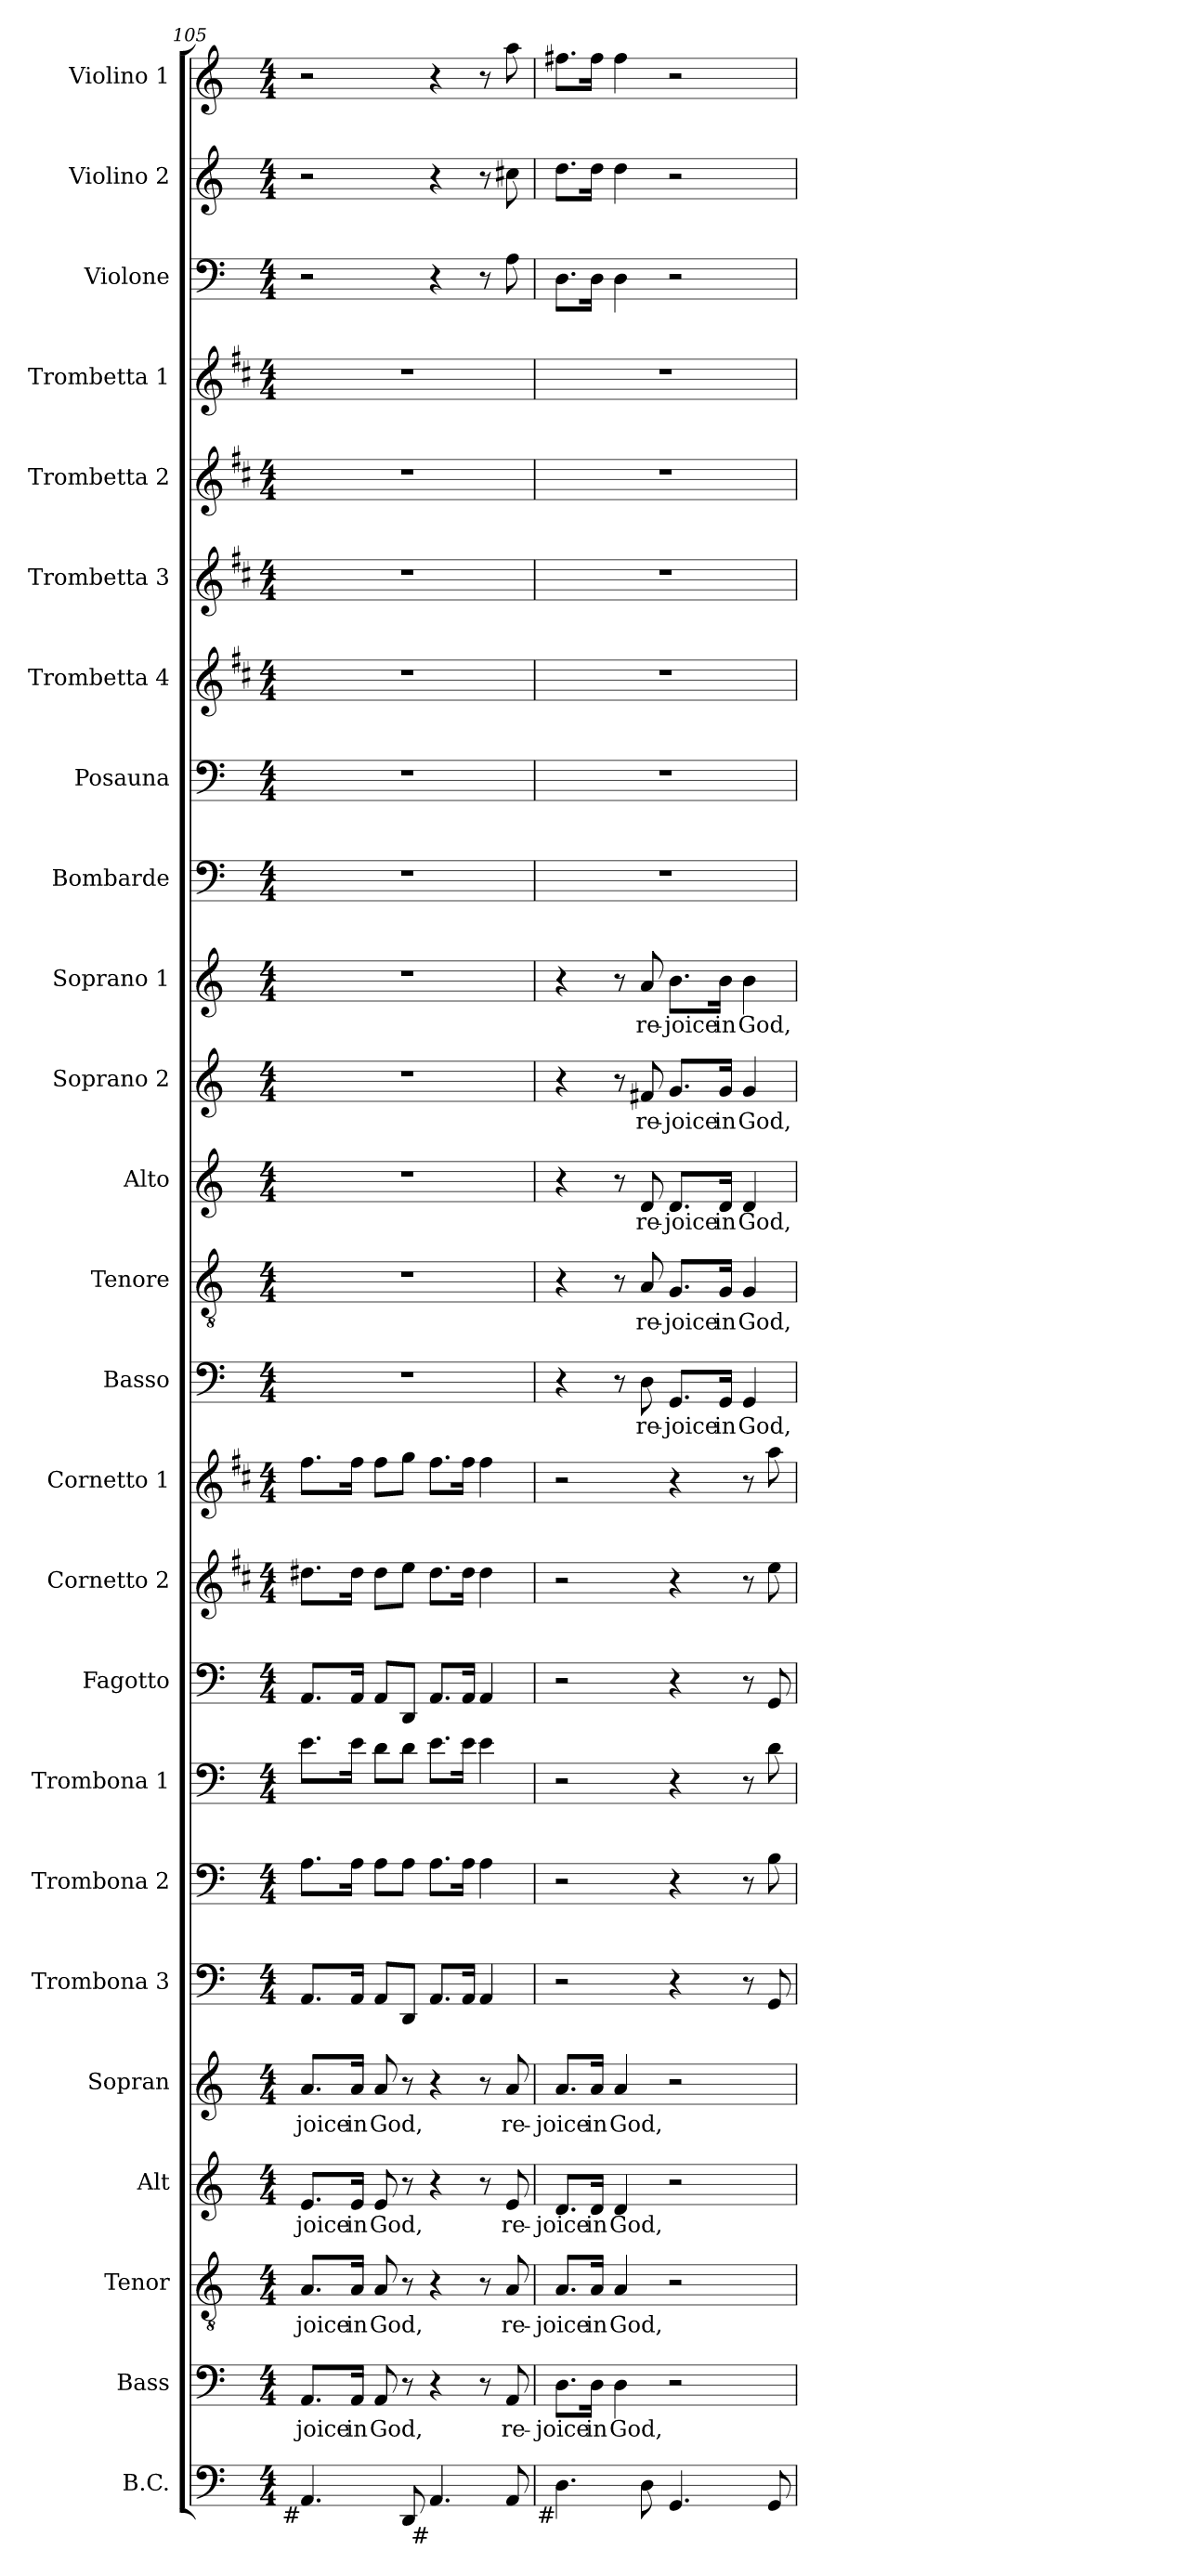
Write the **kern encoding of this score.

**kern	**kern	**text	**kern	**text	**kern	**text	**kern	**text	**kern	**kern	**kern	**kern	**kern	**kern	**kern	**text	**kern	**text	**kern	**text	**kern	**text	**kern	**text	**kern	**kern	**kern	**kern	**kern	**kern	**kern	**kern	**kern
*part25	*part24	*part24	*part23	*part23	*part22	*part22	*part21	*part21	*part20	*part19	*part18	*part17	*part16	*part15	*part14	*part14	*part13	*part13	*part12	*part12	*part11	*part11	*part10	*part10	*part9	*part8	*part7	*part6	*part5	*part4	*part3	*part2	*part1
*staff25	*staff24	*staff24	*staff23	*staff23	*staff22	*staff22	*staff21	*staff21	*staff20	*staff19	*staff18	*staff17	*staff16	*staff15	*staff14	*staff14	*staff13	*staff13	*staff12	*staff12	*staff11	*staff11	*staff10	*staff10	*staff9	*staff8	*staff7	*staff6	*staff5	*staff4	*staff3	*staff2	*staff1
*I"B.C.	*I"Bass	*	*I"Tenor	*	*I"Alt	*	*I"Sopran	*	*I"Trombona 3	*I"Trombona 2	*I"Trombona 1	*I"Fagotto	*I"Cornetto 2	*I"Cornetto 1	*I"Basso	*	*I"Tenore	*	*I"Alto	*	*I"Soprano 2	*	*I"Soprano 1	*	*I"Bombarde	*I"Posauna	*I"Trombetta 4	*I"Trombetta 3	*I"Trombetta 2	*I"Trombetta 1	*I"Violone	*I"Violino 2	*I"Violino 1
*I'B.C.	*I'B.	*	*I'T.	*	*I'A.	*	*I'S.	*	*I'Tbn. 2	*I'Tbn. 2	*I'Tbn. 1	*I'Fag.	*I'Cor. 2	*I'Cor. 1	*I'B.	*	*I'T.	*	*I'A.	*	*I'S.	*	*I'S.	*	*	*	*	*	*	*	*	*I'Vl. 2	*I'Vl. 1
!!LO:PB:g=z
*clefF4	*clefF4	*	*clefGv2	*	*clefG2	*	*clefG2	*	*clefF4	*clefF4	*clefF4	*clefF4	*clefG2	*clefG2	*clefF4	*	*clefGv2	*	*clefG2	*	*clefG2	*	*clefG2	*	*clefF4	*clefF4	*clefG2	*clefG2	*clefG2	*clefG2	*clefF4	*clefG2	*clefG2
*	*	*	*ITrd7c12	*	*	*	*	*	*	*	*	*	*ITrd1c2	*ITrd1c2	*	*	*ITrd7c12	*	*	*	*	*	*	*	*	*	*ITrd1c2	*ITrd1c2	*ITrd1c2	*ITrd1c2	*	*	*
*k[]	*k[]	*	*k[]	*	*k[]	*	*k[]	*	*k[]	*k[]	*k[]	*k[]	*k[]	*k[]	*k[]	*	*k[]	*	*k[]	*	*k[]	*	*k[]	*	*k[]	*k[]	*k[]	*k[]	*k[]	*k[]	*k[]	*k[]	*k[]
*C:	*C:	*	*C:	*	*C:	*	*C:	*	*C:	*C:	*C:	*C:	*C:	*C:	*C:	*	*C:	*	*C:	*	*C:	*	*C:	*	*C:	*C:	*C:	*C:	*C:	*C:	*C:	*C:	*C:
*M4/4	*M4/4	*	*M4/4	*	*M4/4	*	*M4/4	*	*M4/4	*M4/4	*M4/4	*M4/4	*M4/4	*M4/4	*M4/4	*	*M4/4	*	*M4/4	*	*M4/4	*	*M4/4	*	*M4/4	*M4/4	*M4/4	*M4/4	*M4/4	*M4/4	*M4/4	*M4/4	*M4/4
=105	=105	=105	=105	=105	=105	=105	=105	=105	=105	=105	=105	=105	=105	=105	=105	=105	=105	=105	=105	=105	=105	=105	=105	=105	=105	=105	=105	=105	=105	=105	=105	=105	=105
!	!	!LO:LY:b:color=#000000	!	!	!	!	!	!	!	!	!	!	!	!	!	!	!	!	!	!	!	!	!	!	!	!	!	!	!	!	!	!	!
!	!	!	!	!LO:LY:b:color=#000000	!	!	!	!	!	!	!	!	!	!	!	!	!	!	!	!	!	!	!	!	!	!	!	!	!	!	!	!	!
!	!	!	!	!	!	!LO:LY:b:color=#000000	!	!	!	!	!	!	!	!	!	!	!	!	!	!	!	!	!	!	!	!	!	!	!	!	!	!	!
!LO:TX:b:rj:t=#	!	!	!	!	!	!	!	!	!	!	!	!	!	!	!	!	!	!	!	!	!	!	!	!	!	!	!	!	!	!	!	!	!
!	!	!	!	!	!	!	!	!LO:LY:b:color=#000000	!	!	!	!	!	!	!	!	!	!	!	!	!	!	!	!	!	!	!	!	!	!	!	!	!
4.AAi/	8.AAi/L	-joice	8.AAi/L	-joice	8.ei/L	-joice	8.ai/L	-joice	8.AAi/L	8.Ai\L	8.ei\L	8.AAi/L	8.cc#Xi\L	8.eei\L	1r	.	1r	.	1r	.	1r	.	1r	.	1r	1r	1r	1r	1r	1r	2r	2r	2r
!	!	!LO:LY:b:color=#000000	!	!	!	!	!	!	!	!	!	!	!	!	!	!	!	!	!	!	!	!	!	!	!	!	!	!	!	!	!	!	!
!	!	!	!	!LO:LY:b:color=#000000	!	!	!	!	!	!	!	!	!	!	!	!	!	!	!	!	!	!	!	!	!	!	!	!	!	!	!	!	!
!	!	!	!	!	!	!LO:LY:b:color=#000000	!	!	!	!	!	!	!	!	!	!	!	!	!	!	!	!	!	!	!	!	!	!	!	!	!	!	!
!	!	!	!	!	!	!	!	!LO:LY:b:color=#000000	!	!	!	!	!	!	!	!	!	!	!	!	!	!	!	!	!	!	!	!	!	!	!	!	!
.	16AAi/Jk	in	16AAi/Jk	in	16ei/Jk	in	16ai/Jk	in	16AAi/Jk	16Ai\Jk	16ei\Jk	16AAi/Jk	16cc#i\Jk	16eei\Jk	.	.	.	.	.	.	.	.	.	.	.	.	.	.	.	.	.	.	.
!	!	!LO:LY:b:color=#000000	!	!	!	!	!	!	!	!	!	!	!	!	!	!	!	!	!	!	!	!	!	!	!	!	!	!	!	!	!	!	!
!	!	!	!	!LO:LY:b:color=#000000	!	!	!	!	!	!	!	!	!	!	!	!	!	!	!	!	!	!	!	!	!	!	!	!	!	!	!	!	!
!	!	!	!	!	!	!LO:LY:b:color=#000000	!	!	!	!	!	!	!	!	!	!	!	!	!	!	!	!	!	!	!	!	!	!	!	!	!	!	!
!	!	!	!	!	!	!	!	!LO:LY:b:color=#000000	!	!	!	!	!	!	!	!	!	!	!	!	!	!	!	!	!	!	!	!	!	!	!	!	!
.	8AAi/	God,	8AAi/	God,	8ei/	God,	8ai/	God,	8AAi/L	8Ai\L	8di\L	8AAi/L	8cc#i\L	8eei\L	.	.	.	.	.	.	.	.	.	.	.	.	.	.	.	.	.	.	.
8DDi/	8r	.	8r	.	8r	.	8r	.	8DDi/J	8Ai\J	8di\J	8DDi/J	8ddi\J	8ffi\J	.	.	.	.	.	.	.	.	.	.	.	.	.	.	.	.	.	.	.
!LO:TX:b:rj:t=#	!	!	!	!	!	!	!	!	!	!	!	!	!	!	!	!	!	!	!	!	!	!	!	!	!	!	!	!	!	!	!	!	!
4.AAi/	4r	.	4r	.	4r	.	4r	.	8.AAi/L	8.Ai\L	8.ei\L	8.AAi/L	8.cc#i\L	8.eei\L	.	.	.	.	.	.	.	.	.	.	.	.	.	.	.	.	4r	4r	4r
.	.	.	.	.	.	.	.	.	16AAi/Jk	16Ai\Jk	16ei\Jk	16AAi/Jk	16cc#i\Jk	16eei\Jk	.	.	.	.	.	.	.	.	.	.	.	.	.	.	.	.	.	.	.
.	8r	.	8r	.	8r	.	8r	.	4AAi/	4Ai\	4ei\	4AAi/	4cc#i\	4eei\	.	.	.	.	.	.	.	.	.	.	.	.	.	.	.	.	8r	8r	8r
!	!	!LO:LY:b:color=#000000	!	!	!	!	!	!	!	!	!	!	!	!	!	!	!	!	!	!	!	!	!	!	!	!	!	!	!	!	!	!	!
!	!	!	!	!LO:LY:b:color=#000000	!	!	!	!	!	!	!	!	!	!	!	!	!	!	!	!	!	!	!	!	!	!	!	!	!	!	!	!	!
!	!	!	!	!	!	!LO:LY:b:color=#000000	!	!	!	!	!	!	!	!	!	!	!	!	!	!	!	!	!	!	!	!	!	!	!	!	!	!	!
!	!	!	!	!	!	!	!	!LO:LY:b:color=#000000	!	!	!	!	!	!	!	!	!	!	!	!	!	!	!	!	!	!	!	!	!	!	!	!	!
8AAi/	8AAi/	re-	8AAi/	re-	8ei/	re-	8ai/	re-	.	.	.	.	.	.	.	.	.	.	.	.	.	.	.	.	.	.	.	.	.	.	8Ai\	8cc#Xi\	8aai\
=106	=106	=106	=106	=106	=106	=106	=106	=106	=106	=106	=106	=106	=106	=106	=106	=106	=106	=106	=106	=106	=106	=106	=106	=106	=106	=106	=106	=106	=106	=106	=106	=106	=106
!	!	!LO:LY:b:color=#000000	!	!	!	!	!	!	!	!	!	!	!	!	!	!	!	!	!	!	!	!	!	!	!	!	!	!	!	!	!	!	!
!	!	!	!	!LO:LY:b:color=#000000	!	!	!	!	!	!	!	!	!	!	!	!	!	!	!	!	!	!	!	!	!	!	!	!	!	!	!	!	!
!	!	!	!	!	!	!LO:LY:b:color=#000000	!	!	!	!	!	!	!	!	!	!	!	!	!	!	!	!	!	!	!	!	!	!	!	!	!	!	!
!LO:TX:b:rj:t=#	!	!	!	!	!	!	!	!	!	!	!	!	!	!	!	!	!	!	!	!	!	!	!	!	!	!	!	!	!	!	!	!	!
!	!	!	!	!	!	!	!	!LO:LY:b:color=#000000	!	!	!	!	!	!	!	!	!	!	!	!	!	!	!	!	!	!	!	!	!	!	!	!	!
4.Di\	8.Di\L	-joice	8.AAi/L	-joice	8.di/L	-joice	8.ai/L	-joice	2r	2r	2r	2r	2r	2r	4r	.	4r	.	4r	.	4r	.	4r	.	1r	1r	1r	1r	1r	1r	8.Di\L	8.ddi\L	8.ff#Xi\L
!	!	!LO:LY:b:color=#000000	!	!	!	!	!	!	!	!	!	!	!	!	!	!	!	!	!	!	!	!	!	!	!	!	!	!	!	!	!	!	!
!	!	!	!	!LO:LY:b:color=#000000	!	!	!	!	!	!	!	!	!	!	!	!	!	!	!	!	!	!	!	!	!	!	!	!	!	!	!	!	!
!	!	!	!	!	!	!LO:LY:b:color=#000000	!	!	!	!	!	!	!	!	!	!	!	!	!	!	!	!	!	!	!	!	!	!	!	!	!	!	!
!	!	!	!	!	!	!	!	!LO:LY:b:color=#000000	!	!	!	!	!	!	!	!	!	!	!	!	!	!	!	!	!	!	!	!	!	!	!	!	!
.	16Di\Jk	in	16AAi/Jk	in	16di/Jk	in	16ai/Jk	in	.	.	.	.	.	.	.	.	.	.	.	.	.	.	.	.	.	.	.	.	.	.	16Di\Jk	16ddi\Jk	16ff#i\Jk
!	!	!LO:LY:b:color=#000000	!	!	!	!	!	!	!	!	!	!	!	!	!	!	!	!	!	!	!	!	!	!	!	!	!	!	!	!	!	!	!
!	!	!	!	!LO:LY:b:color=#000000	!	!	!	!	!	!	!	!	!	!	!	!	!	!	!	!	!	!	!	!	!	!	!	!	!	!	!	!	!
!	!	!	!	!	!	!LO:LY:b:color=#000000	!	!	!	!	!	!	!	!	!	!	!	!	!	!	!	!	!	!	!	!	!	!	!	!	!	!	!
!	!	!	!	!	!	!	!	!LO:LY:b:color=#000000	!	!	!	!	!	!	!	!	!	!	!	!	!	!	!	!	!	!	!	!	!	!	!	!	!
.	4Di\	God,	4AAi/	God,	4di/	God,	4ai/	God,	.	.	.	.	.	.	8r	.	8r	.	8r	.	8r	.	8r	.	.	.	.	.	.	.	4Di\	4ddi\	4ff#i\
!	!	!	!	!	!	!	!	!	!	!	!	!	!	!	!	!LO:LY:b:color=#000000	!	!	!	!	!	!	!	!	!	!	!	!	!	!	!	!	!
!	!	!	!	!	!	!	!	!	!	!	!	!	!	!	!	!	!	!LO:LY:b:color=#000000	!	!	!	!	!	!	!	!	!	!	!	!	!	!	!
!	!	!	!	!	!	!	!	!	!	!	!	!	!	!	!	!	!	!	!	!LO:LY:b:color=#000000	!	!	!	!	!	!	!	!	!	!	!	!	!
!	!	!	!	!	!	!	!	!	!	!	!	!	!	!	!	!	!	!	!	!	!	!LO:LY:b:color=#000000	!	!	!	!	!	!	!	!	!	!	!
!	!	!	!	!	!	!	!	!	!	!	!	!	!	!	!	!	!	!	!	!	!	!	!	!LO:LY:b:color=#000000	!	!	!	!	!	!	!	!	!
8Di\	.	.	.	.	.	.	.	.	.	.	.	.	.	.	8Di\	re-	8AAi/	re-	8di/	re-	8f#Xi/	re-	8ai/	re-	.	.	.	.	.	.	.	.	.
!	!	!	!	!	!	!	!	!	!	!	!	!	!	!	!	!LO:LY:b:color=#000000	!	!	!	!	!	!	!	!	!	!	!	!	!	!	!	!	!
!	!	!	!	!	!	!	!	!	!	!	!	!	!	!	!	!	!	!LO:LY:b:color=#000000	!	!	!	!	!	!	!	!	!	!	!	!	!	!	!
!	!	!	!	!	!	!	!	!	!	!	!	!	!	!	!	!	!	!	!	!LO:LY:b:color=#000000	!	!	!	!	!	!	!	!	!	!	!	!	!
!	!	!	!	!	!	!	!	!	!	!	!	!	!	!	!	!	!	!	!	!	!	!LO:LY:b:color=#000000	!	!	!	!	!	!	!	!	!	!	!
!	!	!	!	!	!	!	!	!	!	!	!	!	!	!	!	!	!	!	!	!	!	!	!	!LO:LY:b:color=#000000	!	!	!	!	!	!	!	!	!
4.GGi/	2r	.	2r	.	2r	.	2r	.	4r	4r	4r	4r	4r	4r	8.GGi/L	-joice	8.GGi/L	-joice	8.di/L	-joice	8.gi/L	-joice	8.bi\L	-joice	.	.	.	.	.	.	2r	2r	2r
!	!	!	!	!	!	!	!	!	!	!	!	!	!	!	!	!LO:LY:b:color=#000000	!	!	!	!	!	!	!	!	!	!	!	!	!	!	!	!	!
!	!	!	!	!	!	!	!	!	!	!	!	!	!	!	!	!	!	!LO:LY:b:color=#000000	!	!	!	!	!	!	!	!	!	!	!	!	!	!	!
!	!	!	!	!	!	!	!	!	!	!	!	!	!	!	!	!	!	!	!	!LO:LY:b:color=#000000	!	!	!	!	!	!	!	!	!	!	!	!	!
!	!	!	!	!	!	!	!	!	!	!	!	!	!	!	!	!	!	!	!	!	!	!LO:LY:b:color=#000000	!	!	!	!	!	!	!	!	!	!	!
!	!	!	!	!	!	!	!	!	!	!	!	!	!	!	!	!	!	!	!	!	!	!	!	!LO:LY:b:color=#000000	!	!	!	!	!	!	!	!	!
.	.	.	.	.	.	.	.	.	.	.	.	.	.	.	16GGi/Jk	in	16GGi/Jk	in	16di/Jk	in	16gi/Jk	in	16bi\Jk	in	.	.	.	.	.	.	.	.	.
!	!	!	!	!	!	!	!	!	!	!	!	!	!	!	!	!LO:LY:b:color=#000000	!	!	!	!	!	!	!	!	!	!	!	!	!	!	!	!	!
!	!	!	!	!	!	!	!	!	!	!	!	!	!	!	!	!	!	!LO:LY:b:color=#000000	!	!	!	!	!	!	!	!	!	!	!	!	!	!	!
!	!	!	!	!	!	!	!	!	!	!	!	!	!	!	!	!	!	!	!	!LO:LY:b:color=#000000	!	!	!	!	!	!	!	!	!	!	!	!	!
!	!	!	!	!	!	!	!	!	!	!	!	!	!	!	!	!	!	!	!	!	!	!LO:LY:b:color=#000000	!	!	!	!	!	!	!	!	!	!	!
!	!	!	!	!	!	!	!	!	!	!	!	!	!	!	!	!	!	!	!	!	!	!	!	!LO:LY:b:color=#000000	!	!	!	!	!	!	!	!	!
.	.	.	.	.	.	.	.	.	8r	8r	8r	8r	8r	8r	4GGi/	God,	4GGi/	God,	4di/	God,	4gi/	God,	4bi\	God,	.	.	.	.	.	.	.	.	.
8GGi/	.	.	.	.	.	.	.	.	8GGi/	8Bi\	8di\	8GGi/	8ddi\	8ggi\	.	.	.	.	.	.	.	.	.	.	.	.	.	.	.	.	.	.	.
=	=	=	=	=	=	=	=	=	=	=	=	=	=	=	=	=	=	=	=	=	=	=	=	=	=	=	=	=	=	=	=	=	=
*-	*-	*-	*-	*-	*-	*-	*-	*-	*-	*-	*-	*-	*-	*-	*-	*-	*-	*-	*-	*-	*-	*-	*-	*-	*-	*-	*-	*-	*-	*-	*-	*-	*-
